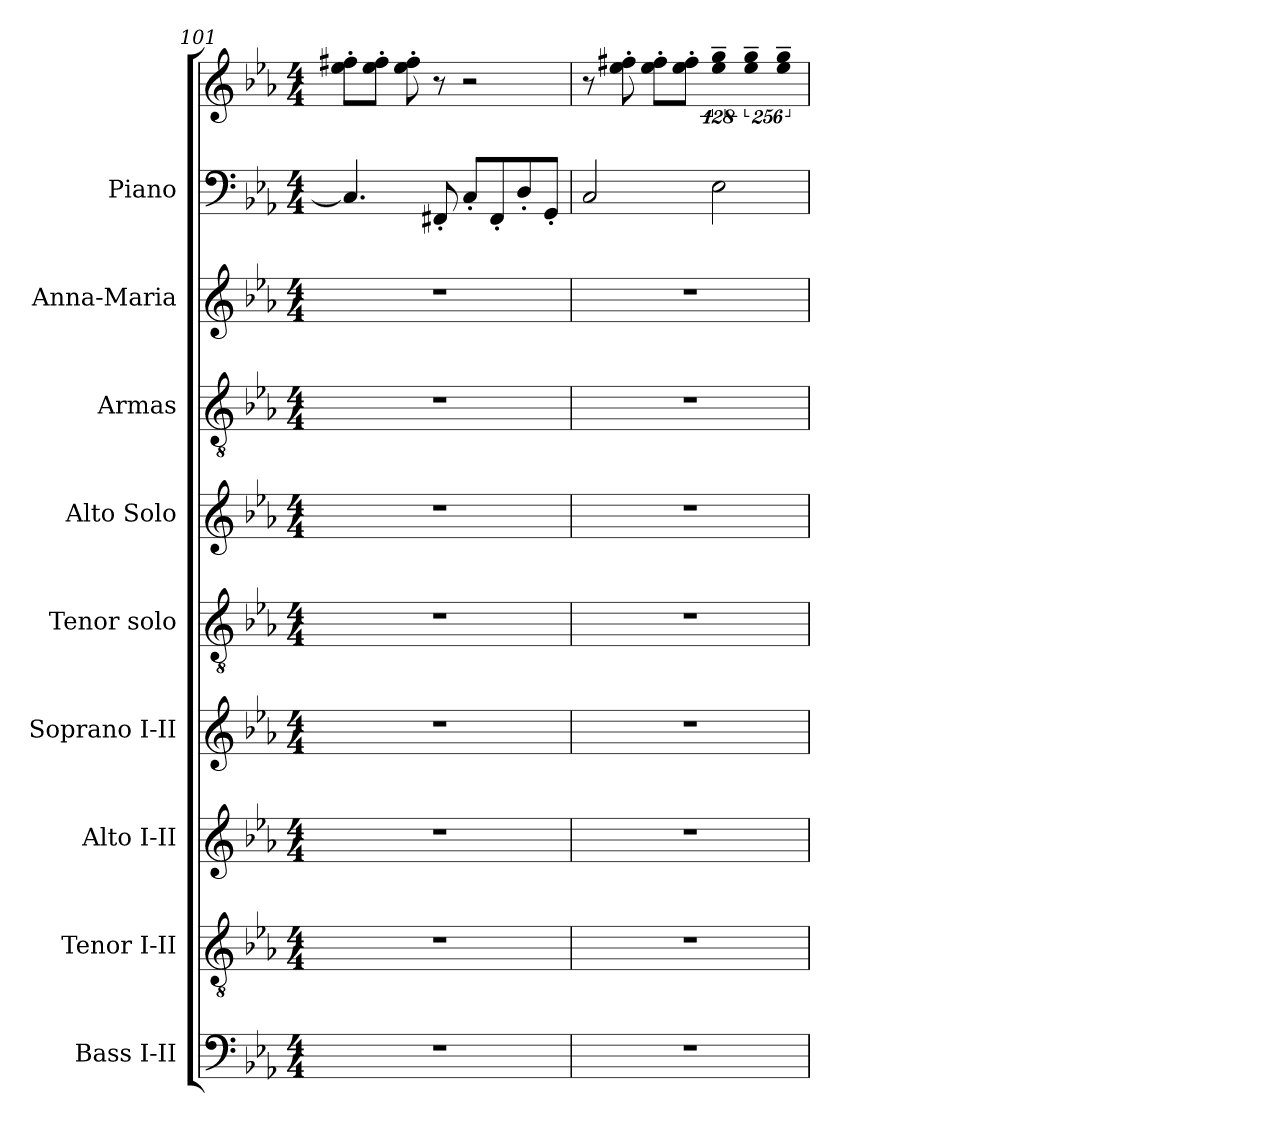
**kern	**kern	**kern	**kern	**kern	**kern	**kern	**kern	**kern	**kern
*part9	*part8	*part7	*part6	*part5	*part4	*part3	*part2	*part1	*part1
*staff10	*staff9	*staff8	*staff7	*staff6	*staff5	*staff4	*staff3	*staff2	*staff1
*I"Bass I-II	*I"Tenor I-II	*I"Alto I-II	*I"Soprano I-II	*I"Tenor solo	*I"Alto Solo	*I"Armas	*I"Anna-Maria	*I"Piano	*
*I'B.	*I'T.	*I'A.	*I'S.	*I'T. Solo	*I'A. Solo	*I'Armas	*I'A-M	*I'Pno.	*
*clefF4	*clefGv2	*clefG2	*clefG2	*clefGv2	*clefG2	*clefGv2	*clefG2	*clefF4	*clefG2
*	*ITrd7c12	*	*	*ITrd7c12	*	*ITrd7c12	*	*	*
*k[b-e-a-]	*k[b-e-a-]	*k[b-e-a-]	*k[b-e-a-]	*k[b-e-a-]	*k[b-e-a-]	*k[b-e-a-]	*k[b-e-a-]	*k[b-e-a-]	*k[b-e-a-]
*E-:	*E-:	*E-:	*E-:	*E-:	*E-:	*E-:	*E-:	*E-:	*E-:
*M4/4	*M4/4	*M4/4	*M4/4	*M4/4	*M4/4	*M4/4	*M4/4	*M4/4	*M4/4
=101	=101	=101	=101	=101	=101	=101	=101	=101	=101
1r	1r	1r	1r	1r	1r	1r	1r	4.Ci/]	8ee-i\' 8ff#Xi'L
.	.	.	.	.	.	.	.	.	8ee-i\' 8ff#i'J
.	.	.	.	.	.	.	.	.	8ee-i\' 8ff#i'
.	.	.	.	.	.	.	.	8FF#X'i/	8r
.	.	.	.	.	.	.	.	8C'i/L	2r
.	.	.	.	.	.	.	.	8FF#'i/	.
.	.	.	.	.	.	.	.	8D'i/	.
.	.	.	.	.	.	.	.	8GG'i/J	.
!!LO:LB:g=z
=102	=102	=102	=102	=102	=102	=102	=102	=102	=102
1r	1r	1r	1r	1r	1r	1r	1r	2Ci/	8r
.	.	.	.	.	.	.	.	.	8ee-i\' 8ff#Xi'
.	.	.	.	.	.	.	.	.	8ee-i\' 8ff#i'L
.	.	.	.	.	.	.	.	.	8ee-i\' 8ff#i'J
!	!	!	!	!	!	!	!	!	!LO:N:vis=4
.	.	.	.	.	.	.	.	2E-i\	512%85ee-i\~ 512%85ggi~
!	!	!	!	!	!	!	!	!	!LO:N:vis=4
.	.	.	.	.	.	.	.	.	1024%171ee-i\~ 1024%171ggi~
!	!	!	!	!	!	!	!	!	!LO:N:vis=4
.	.	.	.	.	.	.	.	.	1024%171ee-i\~ 1024%171ggi~
=	=	=	=	=	=	=	=	=	=
*-	*-	*-	*-	*-	*-	*-	*-	*-	*-
